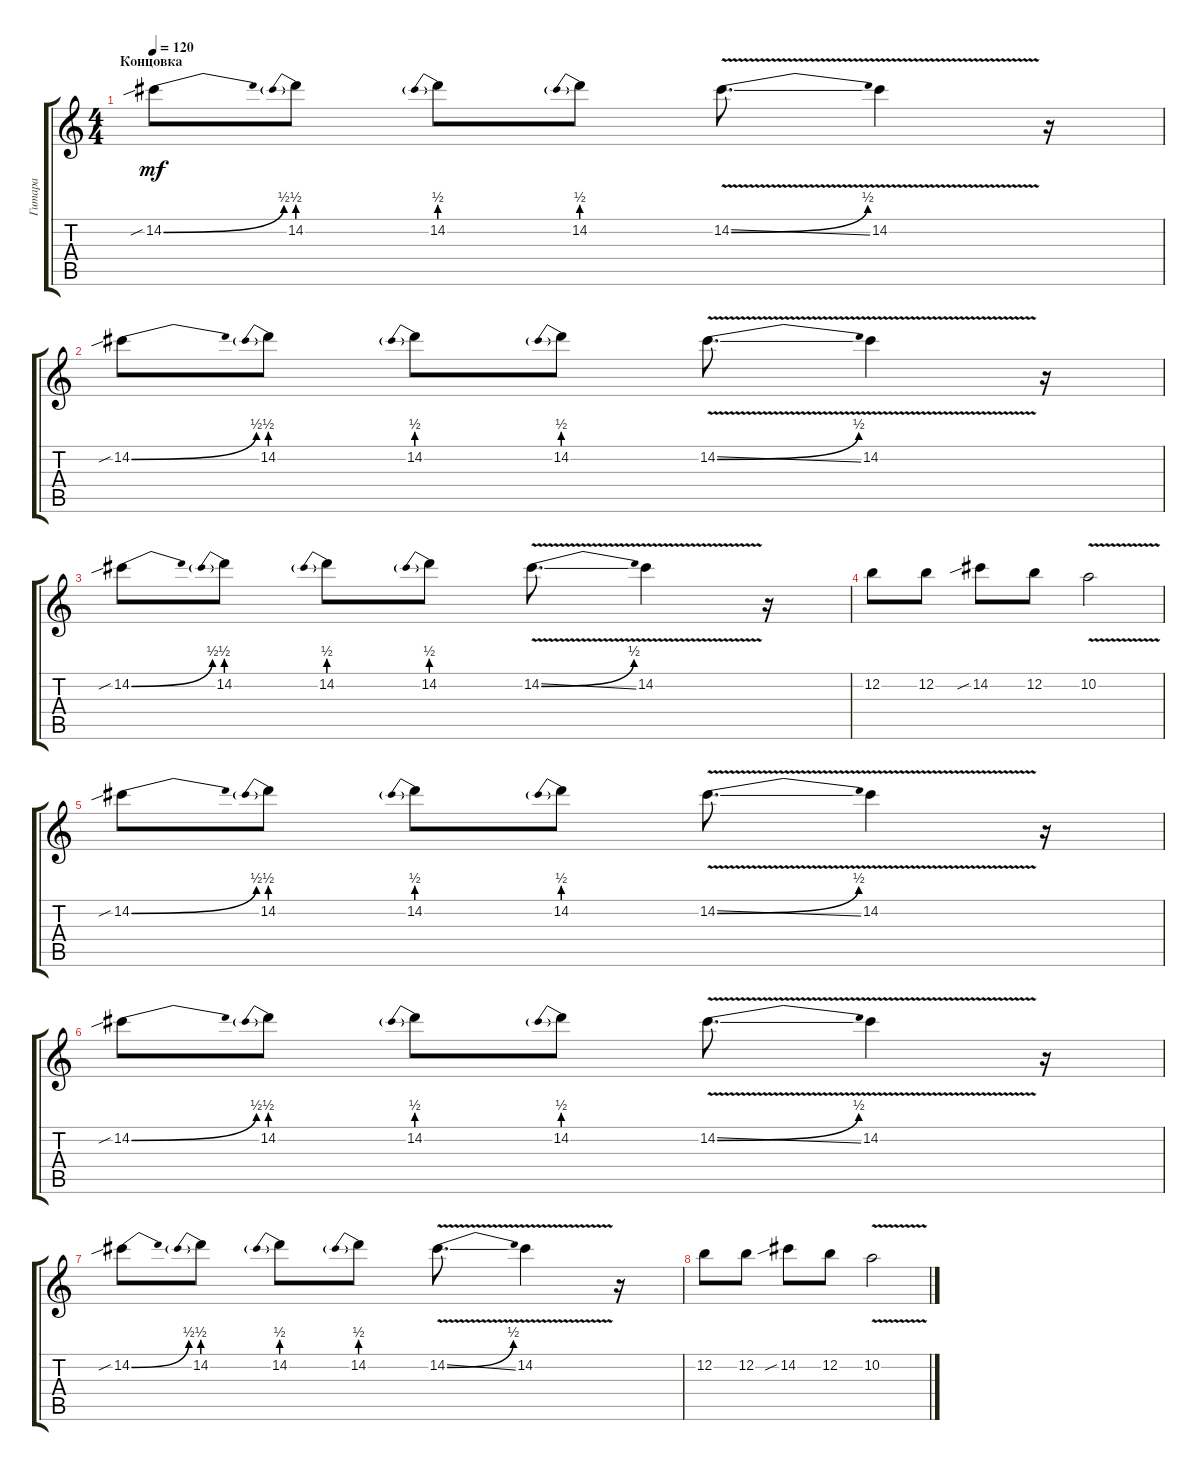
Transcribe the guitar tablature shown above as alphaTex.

\track ("Гитара" "Гитара") {instrument overdrivenguitar}
\staff {score tabs}
\tuning (E4 B3 G3 D3 A2 E2) {hide}
\ts (4 4)
\section ("" "Концовка")
\tempo 120
\clef g2
\ks c
14.2{be (bend 0 0 60 2) sib}.8{dy mf volume 16} 14.2{be (prebend 0 2 60 2)}.8 14.2{be (prebend 0 2 60 2)}.8 14.2{be (prebend 0 2 60 2)}.8 14.2{be (bend 0 0 60 2) v ss}.8{d} 14.2{v}.4 r.16 |
14.2{be (bend 0 0 60 2) sib}.8 14.2{be (prebend 0 2 60 2)}.8 14.2{be (prebend 0 2 60 2)}.8 14.2{be (prebend 0 2 60 2)}.8 14.2{be (bend 0 0 60 2) v ss}.8{d} 14.2{v}.4 r.16 |
14.2{be (bend 0 0 60 2) sib}.8 14.2{be (prebend 0 2 60 2)}.8 14.2{be (prebend 0 2 60 2)}.8 14.2{be (prebend 0 2 60 2)}.8 14.2{be (bend 0 0 60 2) v ss}.8{d} 14.2{v}.4 r.16 |
12.2.8 12.2.8 14.2{sib}.8 12.2.8 10.2{v}.2 |
14.2{be (bend 0 0 60 2) sib}.8 14.2{be (prebend 0 2 60 2)}.8 14.2{be (prebend 0 2 60 2)}.8 14.2{be (prebend 0 2 60 2)}.8 14.2{be (bend 0 0 60 2) v ss}.8{d} 14.2{v}.4 r.16 |
14.2{be (bend 0 0 60 2) sib}.8 14.2{be (prebend 0 2 60 2)}.8 14.2{be (prebend 0 2 60 2)}.8 14.2{be (prebend 0 2 60 2)}.8 14.2{be (bend 0 0 60 2) v ss}.8{d} 14.2{v}.4 r.16 |
14.2{be (bend 0 0 60 2) sib}.8 14.2{be (prebend 0 2 60 2)}.8 14.2{be (prebend 0 2 60 2)}.8 14.2{be (prebend 0 2 60 2)}.8 14.2{be (bend 0 0 60 2) v ss}.8{d} 14.2{v}.4 r.16 |
12.2.8 12.2.8 14.2{sib}.8 12.2.8 10.2{v}.2
